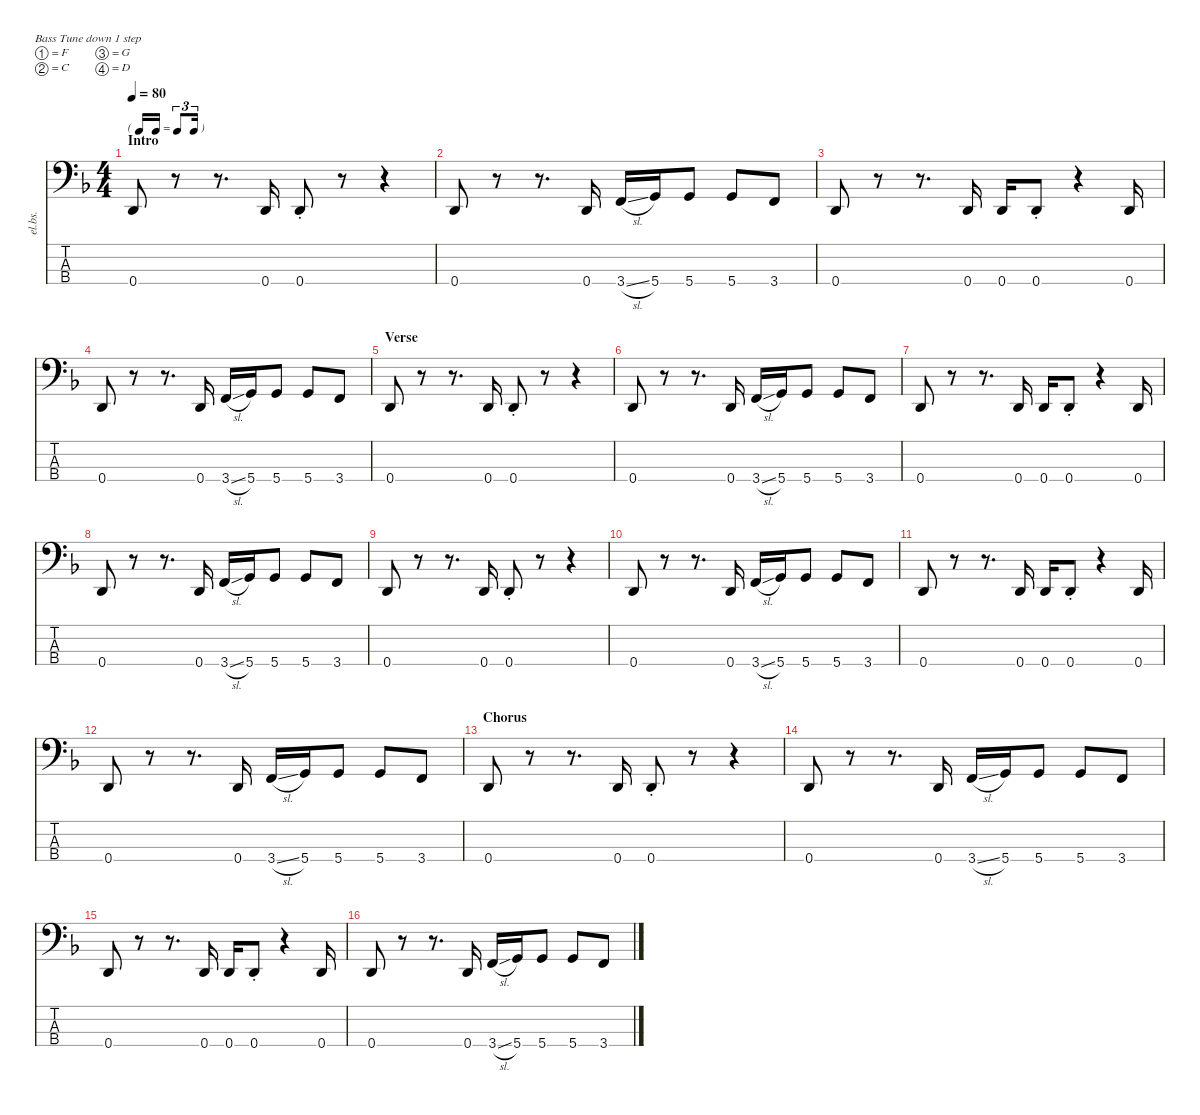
\defaultSystemsLayout 4
\hideDynamics
\bracketExtendMode nobrackets
\otherSystemsTrackNameOrientation horizontal
\track ("Electric Bass" "el.bs.") {instrument electricbassfinger}
\staff {score tabs}
\tuning (F2 C2 G1 D1)
\ts (4 4)
\tf triplet16th
\section ("" "Intro")
\tempo 80
\clef f4
\ks dminor
0.4{acc forcenatural}.8{dy mf instrument electricbassfinger beam Up} r.8{beam Up} r.8{d beam Up} 0.4{acc forcenatural}.16{beam Up} 0.4{st acc forcenatural}.8{beam Up} r.8{beam Up} r.4{beam Up} |
0.4{acc forcenatural}.8{beam Up} r.8{beam Up} r.8{d beam Up} 0.4{acc forcenatural}.16{beam Up} 3.4{sl acc forcenatural}.16{beam Up} 5.4{acc forcenatural}.16{beam Up} 5.4{acc forcenatural}.8{beam Up} 5.4{acc forcenatural}.8{beam Up} 3.4{acc forcenatural}.8{beam Up} |
0.4{acc forcenatural}.8{beam Up} r.8{beam Up} r.8{d beam Up} 0.4{acc forcenatural}.16{beam Up} 0.4{acc forcenatural}.16{beam Up} 0.4{st acc forcenatural}.8{beam Up} r.4{beam Up} 0.4{acc forcenatural}.16{beam Up} |
0.4{acc forcenatural}.8{beam Up} r.8{beam Up} r.8{d beam Up} 0.4{acc forcenatural}.16{beam Up} 3.4{sl acc forcenatural}.16{beam Up} 5.4{acc forcenatural}.16{beam Up} 5.4{acc forcenatural}.8{beam Up} 5.4{acc forcenatural}.8{beam Up} 3.4{acc forcenatural}.8{beam Up} |
\section ("" "Verse")
0.4{acc forcenatural}.8{beam Up} r.8{beam Up} r.8{d beam Up} 0.4{acc forcenatural}.16{beam Up} 0.4{st acc forcenatural}.8{beam Up} r.8{beam Up} r.4{beam Up} |
0.4{acc forcenatural}.8{beam Up} r.8{beam Up} r.8{d beam Up} 0.4{acc forcenatural}.16{beam Up} 3.4{sl acc forcenatural}.16{beam Up} 5.4{acc forcenatural}.16{beam Up} 5.4{acc forcenatural}.8{beam Up} 5.4{acc forcenatural}.8{beam Up} 3.4{acc forcenatural}.8{beam Up} |
0.4{acc forcenatural}.8{beam Up} r.8{beam Up} r.8{d beam Up} 0.4{acc forcenatural}.16{beam Up} 0.4{acc forcenatural}.16{beam Up} 0.4{st acc forcenatural}.8{beam Up} r.4{beam Up} 0.4{acc forcenatural}.16{beam Up} |
0.4{acc forcenatural}.8{beam Up} r.8{beam Up} r.8{d beam Up} 0.4{acc forcenatural}.16{beam Up} 3.4{sl acc forcenatural}.16{beam Up} 5.4{acc forcenatural}.16{beam Up} 5.4{acc forcenatural}.8{beam Up} 5.4{acc forcenatural}.8{beam Up} 3.4{acc forcenatural}.8{beam Up} |
0.4{acc forcenatural}.8{beam Up} r.8{beam Up} r.8{d beam Up} 0.4{acc forcenatural}.16{beam Up} 0.4{st acc forcenatural}.8{beam Up} r.8{beam Up} r.4{beam Up} |
0.4{acc forcenatural}.8{beam Up} r.8{beam Up} r.8{d beam Up} 0.4{acc forcenatural}.16{beam Up} 3.4{sl acc forcenatural}.16{beam Up} 5.4{acc forcenatural}.16{beam Up} 5.4{acc forcenatural}.8{beam Up} 5.4{acc forcenatural}.8{beam Up} 3.4{acc forcenatural}.8{beam Up} |
0.4{acc forcenatural}.8{beam Up} r.8{beam Up} r.8{d beam Up} 0.4{acc forcenatural}.16{beam Up} 0.4{acc forcenatural}.16{beam Up} 0.4{st acc forcenatural}.8{beam Up} r.4{beam Up} 0.4{acc forcenatural}.16{beam Up} |
0.4{acc forcenatural}.8{beam Up} r.8{beam Up} r.8{d beam Up} 0.4{acc forcenatural}.16{beam Up} 3.4{sl acc forcenatural}.16{beam Up} 5.4{acc forcenatural}.16{beam Up} 5.4{acc forcenatural}.8{beam Up} 5.4{acc forcenatural}.8{beam Up} 3.4{acc forcenatural}.8{beam Up} |
\section ("" "Chorus")
0.4{acc forcenatural}.8{beam Up} r.8{beam Up} r.8{d beam Up} 0.4{acc forcenatural}.16{beam Up} 0.4{st acc forcenatural}.8{beam Up} r.8{beam Up} r.4{beam Up} |
0.4{acc forcenatural}.8{beam Up} r.8{beam Up} r.8{d beam Up} 0.4{acc forcenatural}.16{beam Up} 3.4{sl acc forcenatural}.16{beam Up} 5.4{acc forcenatural}.16{beam Up} 5.4{acc forcenatural}.8{beam Up} 5.4{acc forcenatural}.8{beam Up} 3.4{acc forcenatural}.8{beam Up} |
0.4{acc forcenatural}.8{beam Up} r.8{beam Up} r.8{d beam Up} 0.4{acc forcenatural}.16{beam Up} 0.4{acc forcenatural}.16{beam Up} 0.4{st acc forcenatural}.8{beam Up} r.4{beam Up} 0.4{acc forcenatural}.16{beam Up} |
0.4{acc forcenatural}.8{beam Up} r.8{beam Up} r.8{d beam Up} 0.4{acc forcenatural}.16{beam Up} 3.4{sl acc forcenatural}.16{beam Up} 5.4{acc forcenatural}.16{beam Up} 5.4{acc forcenatural}.8{beam Up} 5.4{acc forcenatural}.8{beam Up} 3.4{acc forcenatural}.8{beam Up}
